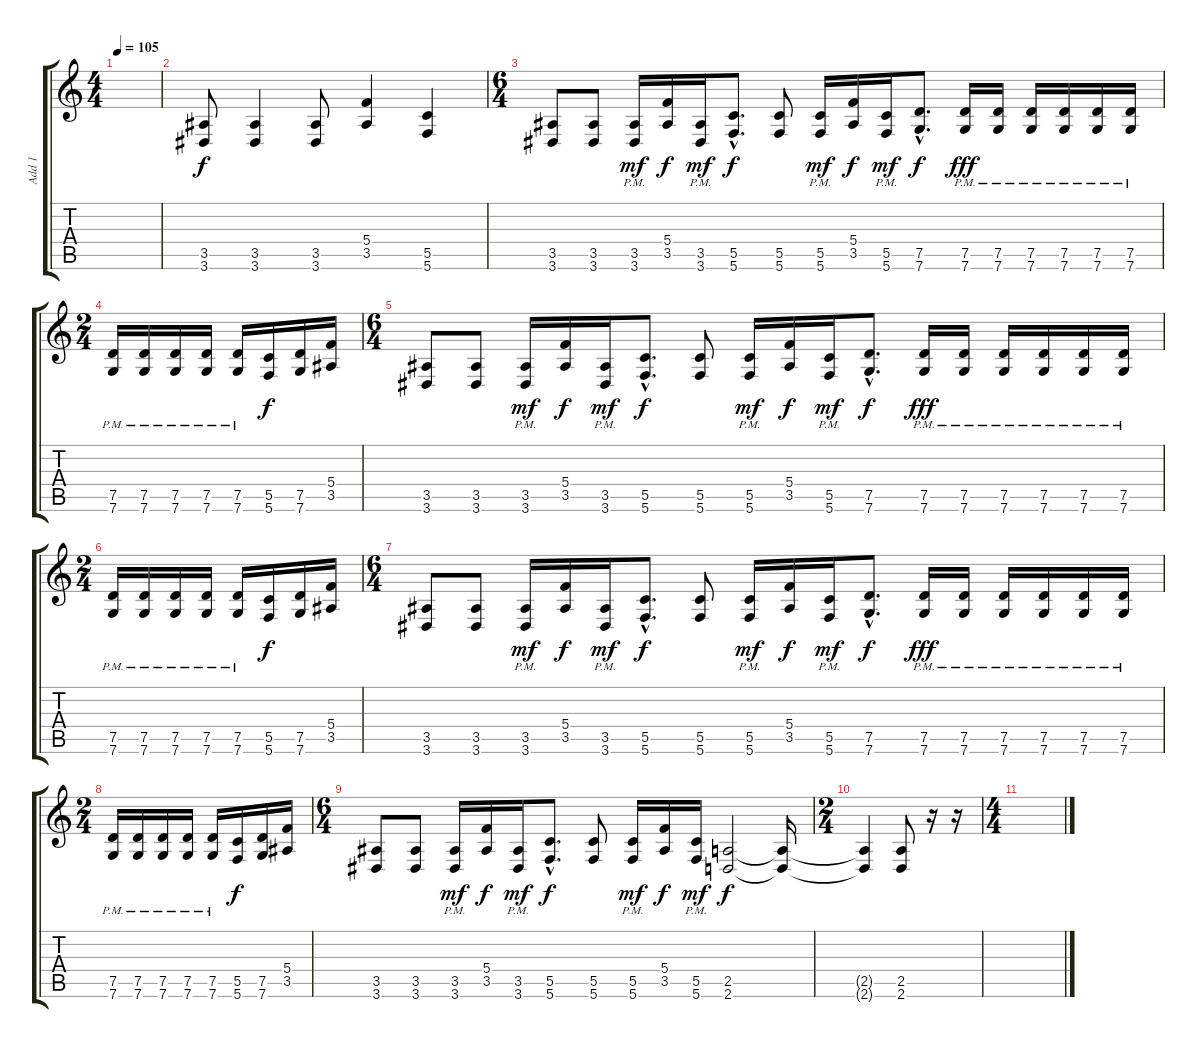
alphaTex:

\track ("Add 1" "Add 1") {instrument distortionguitar}
\staff {score tabs}
\tuning (D4 A3 F3 C3 G2 C2) {hide}
\ts (4 4)
\tempo 105
\clef g2
\ks c
|
(3.5 3.6).8 (3.5 3.6).4 (3.5 3.6).8 (5.4 3.5).4 (5.5 5.6).4 |
\ts (6 4)
(3.5 3.6).8 (3.5 3.6).8 (3.5{pm} 3.6{pm}).16{dy mf} (5.4 3.5).16{dy f} (3.5{pm} 3.6{pm}).16{dy mf} (5.5{hac} 5.6{hac}).8{d dy f} (5.5 5.6).8 (5.5{pm} 5.6{pm}).16{dy mf} (5.4 3.5).16{dy f} (5.5{pm} 5.6{pm}).16{dy mf} (7.5{hac} 7.6{hac}).8{d dy f} (7.5{pm} 7.6{pm}).16{dy fff} (7.5{pm} 7.6{pm}).16 (7.5{pm} 7.6{pm}).16 (7.5{pm} 7.6{pm}).16 (7.5{pm} 7.6{pm}).16 (7.5{pm} 7.6{pm}).16 |
\ts (2 4)
(7.5{pm} 7.6{pm}).16 (7.5{pm} 7.6{pm}).16 (7.5{pm} 7.6{pm}).16 (7.5{pm} 7.6{pm}).16 (7.5{pm} 7.6{pm}).16 (5.5 5.6).16{dy f} (7.5 7.6).16 (5.4 3.5).16 |
\ts (6 4)
(3.5 3.6).8 (3.5 3.6).8 (3.5{pm} 3.6{pm}).16{dy mf} (5.4 3.5).16{dy f} (3.5{pm} 3.6{pm}).16{dy mf} (5.5{hac} 5.6{hac}).8{d dy f} (5.5 5.6).8 (5.5{pm} 5.6{pm}).16{dy mf} (5.4 3.5).16{dy f} (5.5{pm} 5.6{pm}).16{dy mf} (7.5{hac} 7.6{hac}).8{d dy f} (7.5{pm} 7.6{pm}).16{dy fff} (7.5{pm} 7.6{pm}).16 (7.5{pm} 7.6{pm}).16 (7.5{pm} 7.6{pm}).16 (7.5{pm} 7.6{pm}).16 (7.5{pm} 7.6{pm}).16 |
\ts (2 4)
(7.5{pm} 7.6{pm}).16 (7.5{pm} 7.6{pm}).16 (7.5{pm} 7.6{pm}).16 (7.5{pm} 7.6{pm}).16 (7.5{pm} 7.6{pm}).16 (5.5 5.6).16{dy f} (7.5 7.6).16 (5.4 3.5).16 |
\ts (6 4)
(3.5 3.6).8 (3.5 3.6).8 (3.5{pm} 3.6{pm}).16{dy mf} (5.4 3.5).16{dy f} (3.5{pm} 3.6{pm}).16{dy mf} (5.5{hac} 5.6{hac}).8{d dy f} (5.5 5.6).8 (5.5{pm} 5.6{pm}).16{dy mf} (5.4 3.5).16{dy f} (5.5{pm} 5.6{pm}).16{dy mf} (7.5{hac} 7.6{hac}).8{d dy f} (7.5{pm} 7.6{pm}).16{dy fff} (7.5{pm} 7.6{pm}).16 (7.5{pm} 7.6{pm}).16 (7.5{pm} 7.6{pm}).16 (7.5{pm} 7.6{pm}).16 (7.5{pm} 7.6{pm}).16 |
\ts (2 4)
(7.5{pm} 7.6{pm}).16 (7.5{pm} 7.6{pm}).16 (7.5{pm} 7.6{pm}).16 (7.5{pm} 7.6{pm}).16 (7.5{pm} 7.6{pm}).16 (5.5 5.6).16{dy f} (7.5 7.6).16 (5.4 3.5).16 |
\ts (6 4)
(3.5 3.6).8 (3.5 3.6).8 (3.5{pm} 3.6{pm}).16{dy mf} (5.4 3.5).16{dy f} (3.5{pm} 3.6{pm}).16{dy mf} (5.5{hac} 5.6{hac}).8{d dy f} (5.5 5.6).8 (5.5{pm} 5.6{pm}).16{dy mf} (5.4 3.5).16{dy f} (5.5{pm} 5.6{pm}).16{dy mf} (2.5 2.6).2{dy f} (2.5{t} 2.6{t}).16 |
\ts (2 4)
(2.5{t} 2.6{t}).4 (2.5 2.6).8 r.16 r.16 |
\ts (4 4)
